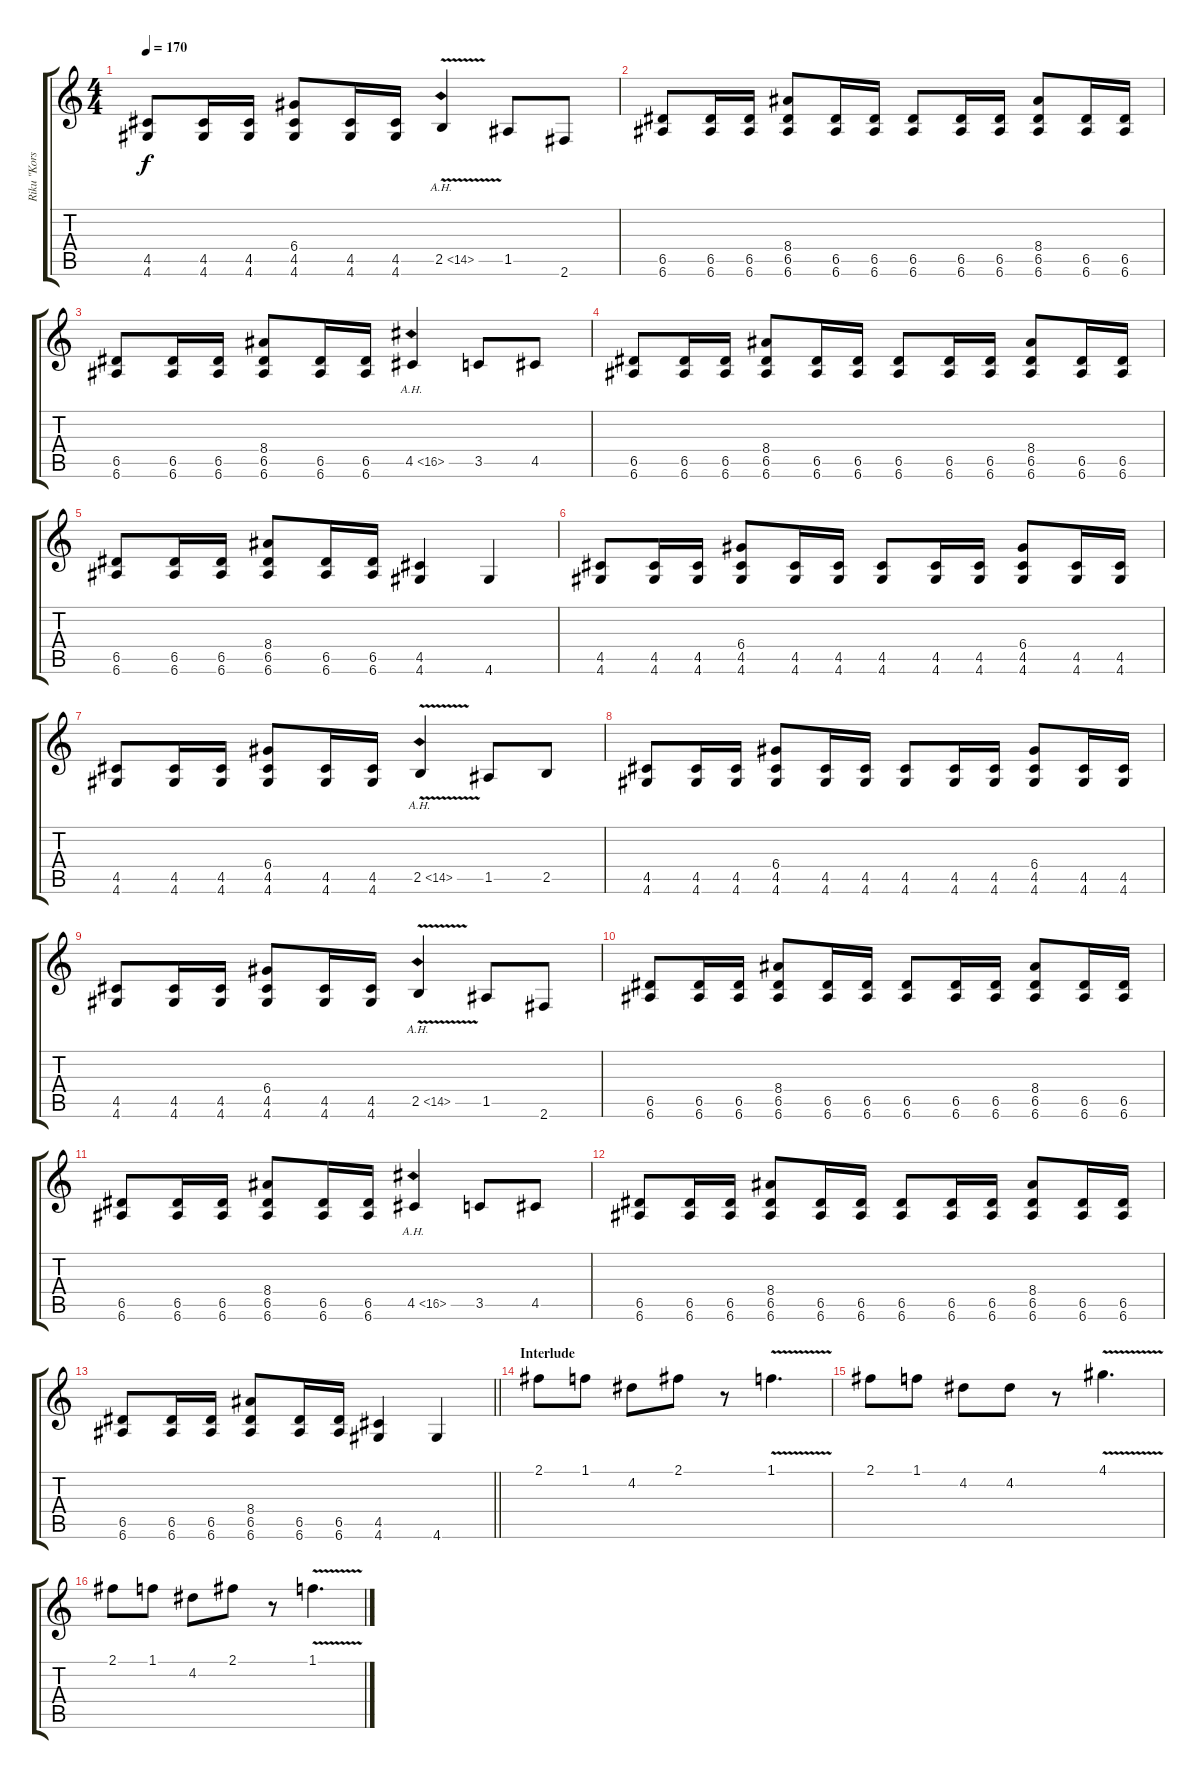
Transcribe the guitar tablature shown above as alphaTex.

\track ("Riku \"Korsberg\" Kukkonen" "Riku \"Kors") {instrument distortionguitar}
\staff {score tabs}
\tuning (E4 B3 G3 D3 A2 E2) {hide}
\ts (4 4)
\tempo 170
\clef g2
\ks c
(4.5 4.6).8{dy f} (4.5 4.6).16 (4.5 4.6).16 (6.4 4.5 4.6).8 (4.5 4.6).16 (4.5 4.6).16 2.5{ah 12 v}.4 1.5.8 2.6.8 |
(6.5 6.6).8 (6.5 6.6).16 (6.5 6.6).16 (8.4 6.5 6.6).8 (6.5 6.6).16 (6.5 6.6).16 (6.5 6.6).8 (6.5 6.6).16 (6.5 6.6).16 (8.4 6.5 6.6).8 (6.5 6.6).16 (6.5 6.6).16 |
(6.5 6.6).8 (6.5 6.6).16 (6.5 6.6).16 (8.4 6.5 6.6).8 (6.5 6.6).16 (6.5 6.6).16 4.5{ah 12}.4 3.5.8 4.5.8 |
(6.5 6.6).8 (6.5 6.6).16 (6.5 6.6).16 (8.4 6.5 6.6).8 (6.5 6.6).16 (6.5 6.6).16 (6.5 6.6).8 (6.5 6.6).16 (6.5 6.6).16 (8.4 6.5 6.6).8 (6.5 6.6).16 (6.5 6.6).16 |
(6.5 6.6).8 (6.5 6.6).16 (6.5 6.6).16 (8.4 6.5 6.6).8 (6.5 6.6).16 (6.5 6.6).16 (4.5 4.6).4 4.6.4 |
(4.5 4.6).8 (4.5 4.6).16 (4.5 4.6).16 (6.4 4.5 4.6).8 (4.5 4.6).16 (4.5 4.6).16 (4.5 4.6).8 (4.5 4.6).16 (4.5 4.6).16 (6.4 4.5 4.6).8 (4.5 4.6).16 (4.5 4.6).16 |
(4.5 4.6).8 (4.5 4.6).16 (4.5 4.6).16 (6.4 4.5 4.6).8 (4.5 4.6).16 (4.5 4.6).16 2.5{ah 12 v}.4 1.5.8 2.5.8 |
(4.5 4.6).8 (4.5 4.6).16 (4.5 4.6).16 (6.4 4.5 4.6).8 (4.5 4.6).16 (4.5 4.6).16 (4.5 4.6).8 (4.5 4.6).16 (4.5 4.6).16 (6.4 4.5 4.6).8 (4.5 4.6).16 (4.5 4.6).16 |
(4.5 4.6).8 (4.5 4.6).16 (4.5 4.6).16 (6.4 4.5 4.6).8 (4.5 4.6).16 (4.5 4.6).16 2.5{ah 12 v}.4 1.5.8 2.6.8 |
(6.5 6.6).8 (6.5 6.6).16 (6.5 6.6).16 (8.4 6.5 6.6).8 (6.5 6.6).16 (6.5 6.6).16 (6.5 6.6).8 (6.5 6.6).16 (6.5 6.6).16 (8.4 6.5 6.6).8 (6.5 6.6).16 (6.5 6.6).16 |
(6.5 6.6).8 (6.5 6.6).16 (6.5 6.6).16 (8.4 6.5 6.6).8 (6.5 6.6).16 (6.5 6.6).16 4.5{ah 12}.4 3.5.8 4.5.8 |
(6.5 6.6).8 (6.5 6.6).16 (6.5 6.6).16 (8.4 6.5 6.6).8 (6.5 6.6).16 (6.5 6.6).16 (6.5 6.6).8 (6.5 6.6).16 (6.5 6.6).16 (8.4 6.5 6.6).8 (6.5 6.6).16 (6.5 6.6).16 |
\barLineRight lightlight
(6.5 6.6).8 (6.5 6.6).16 (6.5 6.6).16 (8.4 6.5 6.6).8 (6.5 6.6).16 (6.5 6.6).16 (4.5 4.6).4 4.6.4 |
\section ("" "Interlude")
2.1.8 1.1.8 4.2.8 2.1.8 r.8 1.1{v}.4{d} |
2.1.8 1.1.8 4.2.8 4.2.8 r.8 4.1{v}.4{d} |
2.1.8 1.1.8 4.2.8 2.1.8 r.8 1.1{v}.4{d}
